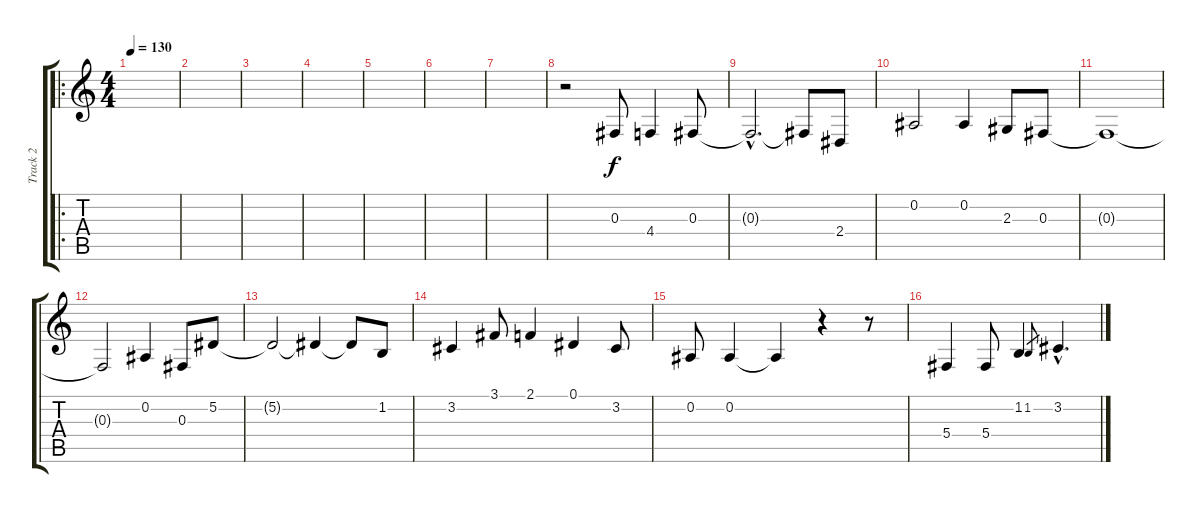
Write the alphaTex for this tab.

\track ("Track 2" "Track 2") {instrument lead8bassandlead}
\staff {score tabs}
\tuning (Eb4 Bb3 Gb3 Db3 Ab2 Eb2) {hide}
\ro
\ts (4 4)
\tempo 130
\clef g2
\ks c
|
|
|
|
|
|
|
r.2 0.3.8 4.4.4 0.3.8 |
0.3{hac t}.2{d} 0.3{t}.8 2.4.8 |
0.2.2 0.2.4 2.3.8 0.3.8 |
0.3{t}.1 |
0.3{t}.2 0.2.4 0.3.8 5.2.8 |
5.2{t}.2 5.2{t}.4 5.2{t}.8 1.2.8 |
3.2.4 3.1.8 2.1.4 0.1.4 3.2.8 |
0.2.8 0.2.4 0.2{t}.4 r.4 r.8 |
5.4.4 5.4.8 1.2.4 1.2.8{gr} 3.2{hac}.4{d}
